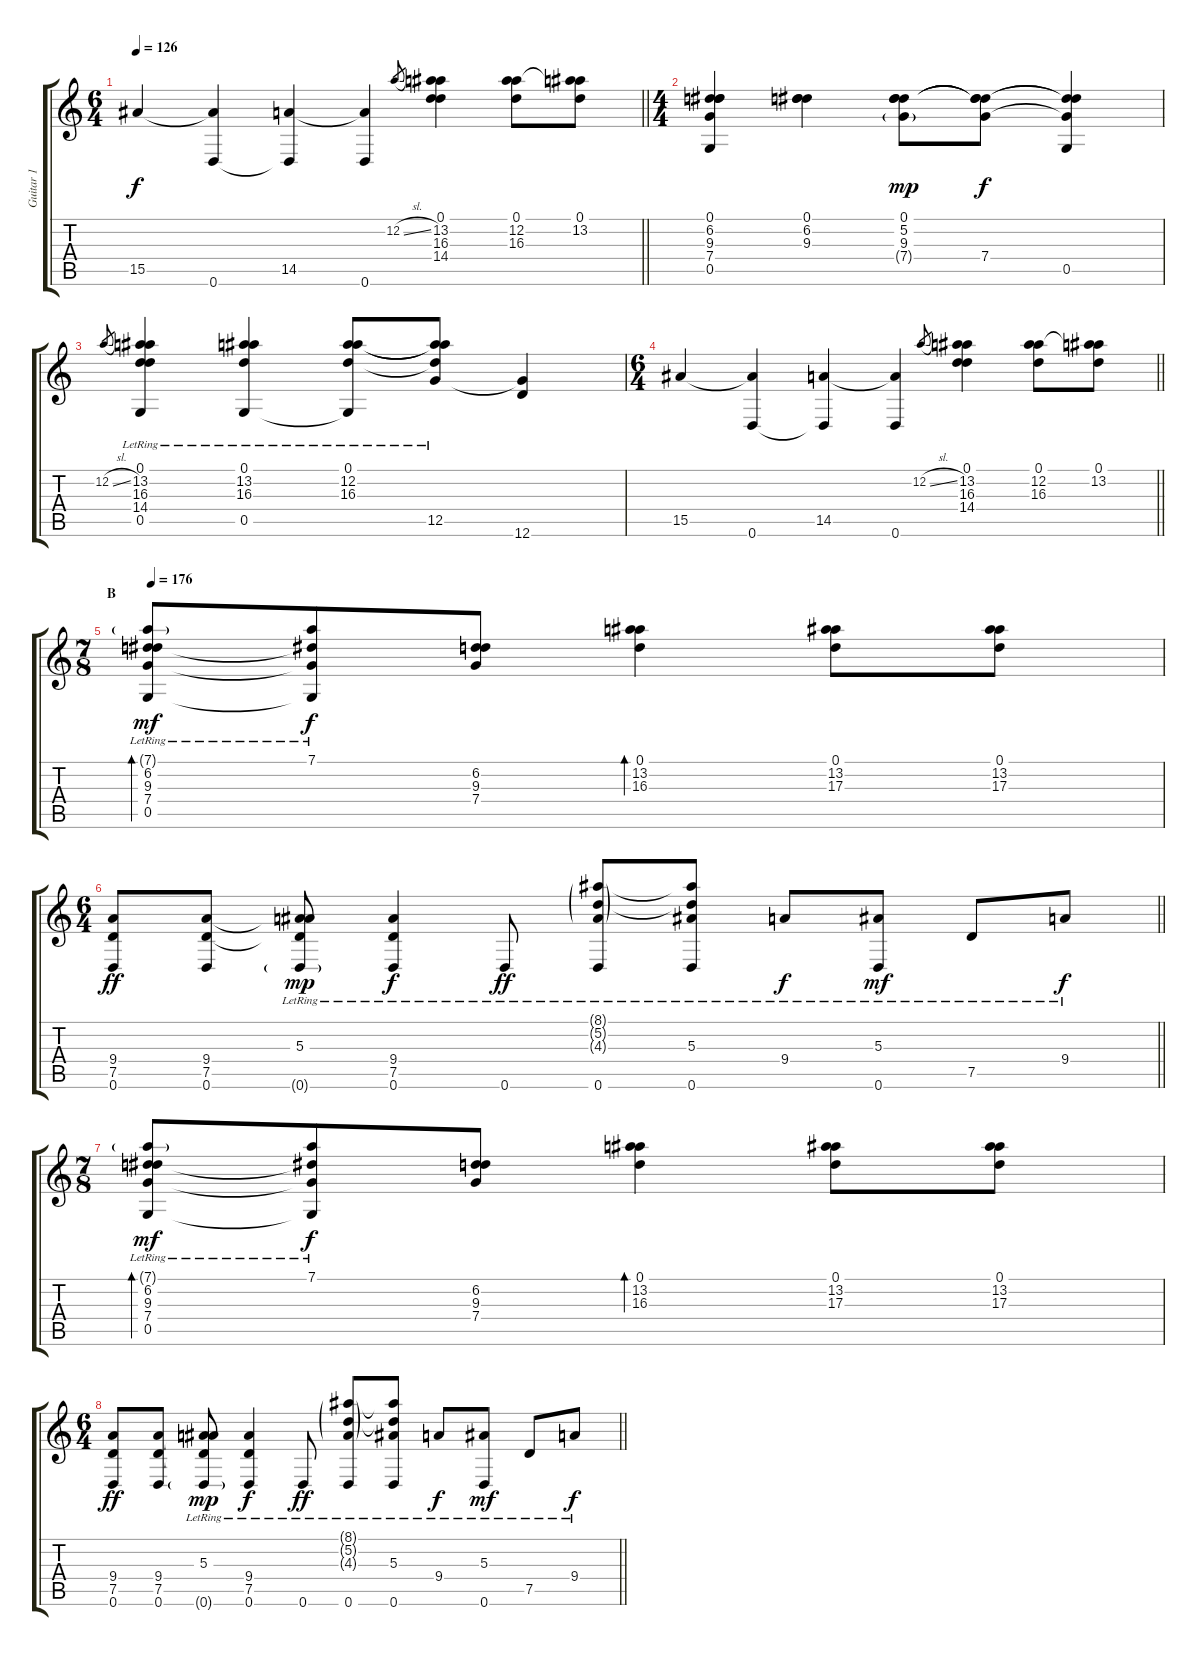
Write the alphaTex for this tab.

\track ("Guitar 1" "Guitar 1") {instrument distortionguitar}
\staff {score tabs}
\tuning (D4 A3 F3 C3 G2 D2) {hide}
\ts (6 4)
\tempo 126
\clef g2
\barLineRight lightlight
\ks c
15.5.4{dy f} (15.5{t} 0.6).4 (14.5 0.6{t}).4 (14.5{t} 0.6).4 12.2{sl}.8{gr} (0.1 13.2 16.3 14.4).4 (0.1 12.2 16.3).8 (0.1 13.2 16.3{t}).8 |
\ts (4 4)
\section ("" "")
(0.1 6.2 9.3 7.4 0.5).4 (0.1 6.2 9.3).4 (0.1 5.2 9.3 7.4{g}).8{dy mp} (0.1{t} 5.2{t} 9.3{t} 7.4).8{dy f} (0.1{t} 9.3{t} 7.4{t} 0.5).4 |
12.2{sl}.8{gr} (0.1 13.2{lr} 16.3{lr} 14.4{lr} 0.5).4 (0.1 13.2{lr} 16.3 0.5).4 (0.1 12.2{lr} 16.3 0.5{t}).8 (0.1{t} 12.2{t} 16.3{t} 12.5{lr}).8 (12.5{t} 12.6).4 |
\ts (6 4)
\barLineRight lightlight
15.5.4 (15.5{t} 0.6).4 (14.5 0.6{t}).4 (14.5{t} 0.6).4 12.2{sl}.8{gr} (0.1 13.2 16.3 14.4).4 (0.1 12.2 16.3).8 (0.1 13.2 16.3{t}).8 |
\ts (7 8)
\section ("" "B")
\tempo 176
(7.1{g} 6.2{lr} 9.3 7.4 0.5{lr}).8{bd 60 dy mf} (7.1{lr} 6.2{t} 7.4{t} 0.5{t}).8{dy f} (6.2 9.3 7.4).8 (0.1 13.2 16.3).4{bd 120} (0.1 13.2 17.3).8 (0.1 13.2 17.3).8 |
\ts (6 4)
\barLineRight lightlight
(9.4 7.5 0.6).8{dy ff} (9.4 7.5 0.6).8 (5.3{lr} 9.4{t} 7.5{t} 0.6{g lr}).8{dy mp} (9.4{lr} 7.5{lr} 0.6{lr}).4{dy f} 0.6{lr}.8{dy ff} (8.1{g lr} 5.2{g lr} 4.3{g lr} 0.6{lr}).8 (8.1{t} 5.2{t} 5.3{lr} 0.6{lr}).8 9.4{lr}.8{dy f} (5.3{lr} 0.6).8{dy mf} 7.5{lr}.8 9.4{lr}.8{dy f} |
\ts (7 8)
(7.1{g} 6.2{lr} 9.3 7.4 0.5{lr}).8{bd 60 dy mf} (7.1{lr} 6.2{t} 7.4{t} 0.5{t}).8{dy f} (6.2 9.3 7.4).8 (0.1 13.2 16.3).4{bd 120} (0.1 13.2 17.3).8 (0.1 13.2 17.3).8 |
\ts (6 4)
\barLineRight lightlight
(9.4 7.5 0.6).8{dy ff} (9.4 7.5 0.6).8 (5.3{lr} 9.4{t} 7.5{t} 0.6{g lr}).8{dy mp} (9.4{lr} 7.5{lr} 0.6{lr}).4{dy f} 0.6{lr}.8{dy ff} (8.1{g lr} 5.2{g lr} 4.3{g lr} 0.6{lr}).8 (8.1{t} 5.2{t} 5.3{lr} 0.6{lr}).8 9.4{lr}.8{dy f} (5.3{lr} 0.6).8{dy mf} 7.5{lr}.8 9.4{lr}.8{dy f}
